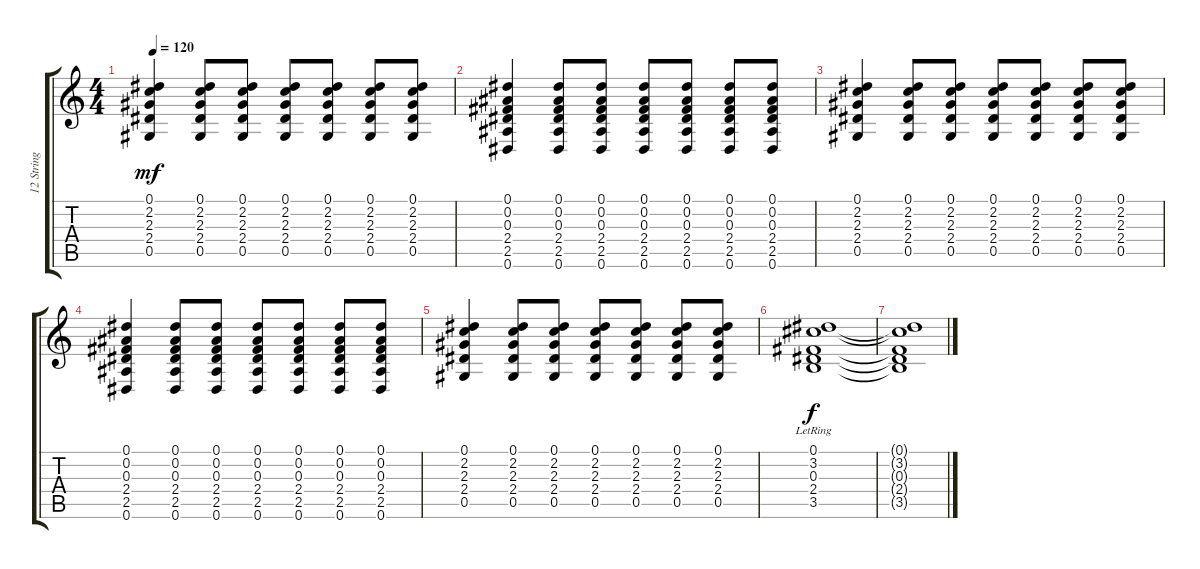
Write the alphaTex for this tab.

\track ("12 String Guitar" "12 String ") {instrument acousticguitarsteel}
\staff {score tabs}
\tuning (Eb4 Bb3 Gb3 Db3 Ab2 Eb2) {hide}
\ts (4 4)
\tempo 120
\clef g2
\ks c
(0.1 2.2 2.3 2.4 0.5).4{dy mf} (0.1 2.2 2.3 2.4 0.5).8 (0.1 2.2 2.3 2.4 0.5).8 (0.1 2.2 2.3 2.4 0.5).8 (0.1 2.2 2.3 2.4 0.5).8 (0.1 2.2 2.3 2.4 0.5).8 (0.1 2.2 2.3 2.4 0.5).8 |
(0.1 0.2 0.3 2.4 2.5 0.6).4 (0.1 0.2 0.3 2.4 2.5 0.6).8 (0.1 0.2 0.3 2.4 2.5 0.6).8 (0.1 0.2 0.3 2.4 2.5 0.6).8 (0.1 0.2 0.3 2.4 2.5 0.6).8 (0.1 0.2 0.3 2.4 2.5 0.6).8 (0.1 0.2 0.3 2.4 2.5 0.6).8 |
(0.1 2.2 2.3 2.4 0.5).4 (0.1 2.2 2.3 2.4 0.5).8 (0.1 2.2 2.3 2.4 0.5).8 (0.1 2.2 2.3 2.4 0.5).8 (0.1 2.2 2.3 2.4 0.5).8 (0.1 2.2 2.3 2.4 0.5).8 (0.1 2.2 2.3 2.4 0.5).8 |
(0.1 0.2 0.3 2.4 2.5 0.6).4 (0.1 0.2 0.3 2.4 2.5 0.6).8 (0.1 0.2 0.3 2.4 2.5 0.6).8 (0.1 0.2 0.3 2.4 2.5 0.6).8 (0.1 0.2 0.3 2.4 2.5 0.6).8 (0.1 0.2 0.3 2.4 2.5 0.6).8 (0.1 0.2 0.3 2.4 2.5 0.6).8 |
(0.1 2.2 2.3 2.4 0.5).4 (0.1 2.2 2.3 2.4 0.5).8 (0.1 2.2 2.3 2.4 0.5).8 (0.1 2.2 2.3 2.4 0.5).8 (0.1 2.2 2.3 2.4 0.5).8 (0.1 2.2 2.3 2.4 0.5).8 (0.1 2.2 2.3 2.4 0.5).8 |
(0.1{lr} 3.2{lr} 0.3{lr} 2.4{lr} 3.5{lr}).1{dy f volume 0} |
(0.1{t} 3.2{t} 0.3{t} 2.4{t} 3.5{t}).1
